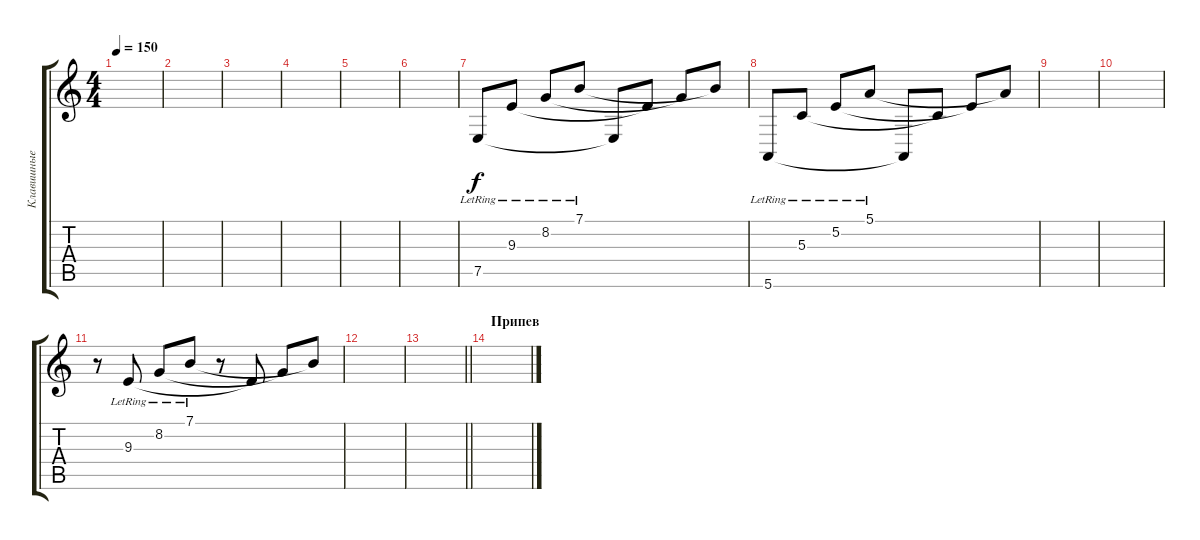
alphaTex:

\track ("Клавишные 2" "Клавишные ") {instrument pad1newage}
\staff {score tabs}
\tuning (E4 B3 G3 D3 A2 E2) {hide}
\ts (4 4)
\tempo 150
\clef g2
\ks c
|
|
|
|
|
|
7.5{lr}.8 9.3{lr}.8 8.2{lr}.8 7.1{lr}.8 7.5{t}.8 9.3{t}.8 8.2{t}.8 7.1{t}.8 |
5.6{lr}.8 5.3{lr}.8 5.2{lr}.8 5.1{lr}.8 5.6{t}.8 5.3{t}.8 5.2{t}.8 5.1{t}.8 |
|
|
r.8 9.3{lr}.8 8.2{lr}.8 7.1{lr}.8 r.8 9.3{t}.8 8.2{t}.8 7.1{t}.8 |
|
\barLineRight lightlight
|
\section ("" "Припев")
